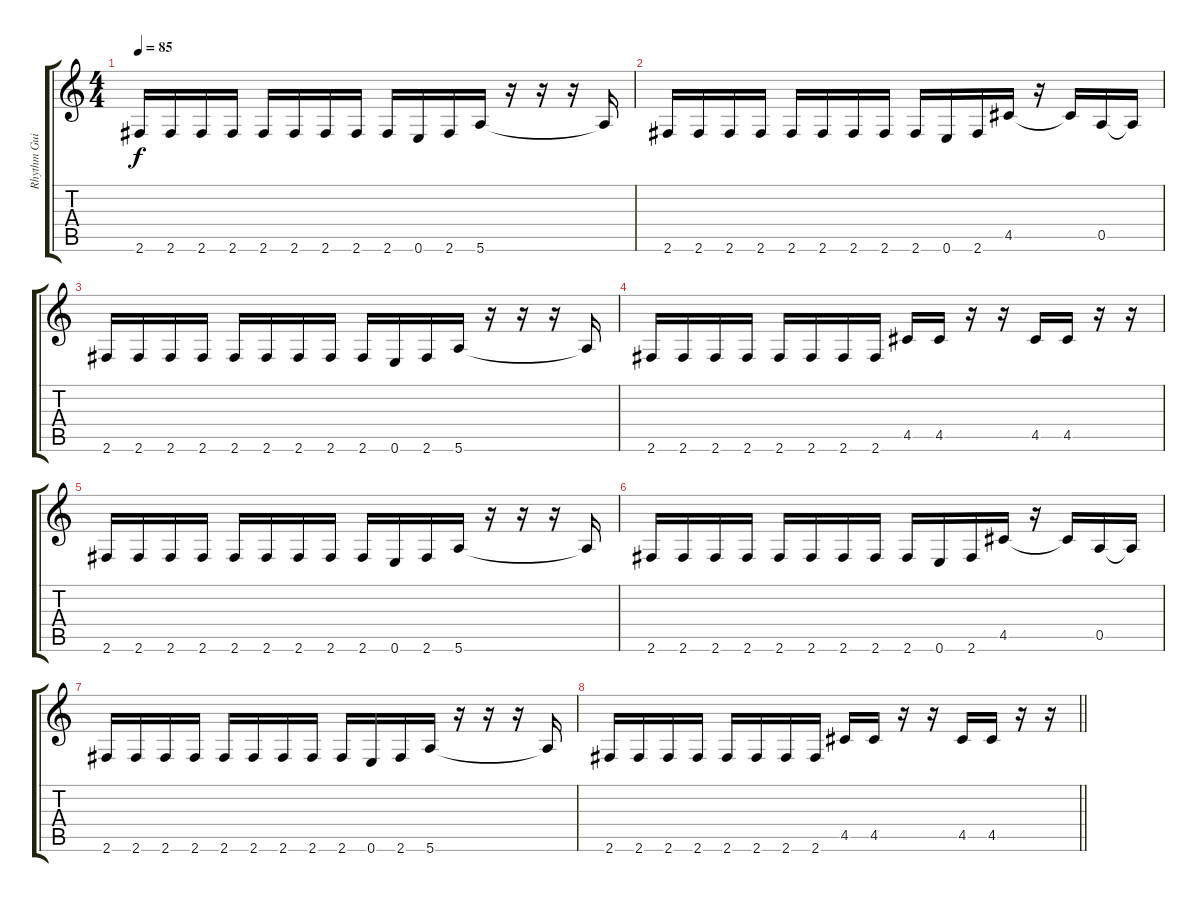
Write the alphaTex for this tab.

\track ("Rhythm Guitar" "Rhythm Gui") {instrument distortionguitar}
\staff {score tabs}
\tuning (E4 B3 G3 D3 A2 E2) {hide}
\ts (4 4)
\tempo 85
\clef g2
\ks c
2.6.16{dy f} 2.6.16 2.6.16 2.6.16 2.6.16 2.6.16 2.6.16 2.6.16 2.6.16 0.6.16 2.6.16 5.6.16 r.16 r.16 r.16 5.6{t}.16 |
2.6.16 2.6.16 2.6.16 2.6.16 2.6.16 2.6.16 2.6.16 2.6.16 2.6.16 0.6.16 2.6.16 4.5.16 r.16 4.5{t}.16 0.5.16 0.5{t}.16 |
2.6.16 2.6.16 2.6.16 2.6.16 2.6.16 2.6.16 2.6.16 2.6.16 2.6.16 0.6.16 2.6.16 5.6.16 r.16 r.16 r.16 5.6{t}.16 |
2.6.16 2.6.16 2.6.16 2.6.16 2.6.16 2.6.16 2.6.16 2.6.16 4.5.16 4.5.16 r.16 r.16 4.5.16 4.5.16 r.16 r.16 |
2.6.16 2.6.16 2.6.16 2.6.16 2.6.16 2.6.16 2.6.16 2.6.16 2.6.16 0.6.16 2.6.16 5.6.16 r.16 r.16 r.16 5.6{t}.16 |
2.6.16 2.6.16 2.6.16 2.6.16 2.6.16 2.6.16 2.6.16 2.6.16 2.6.16 0.6.16 2.6.16 4.5.16 r.16 4.5{t}.16 0.5.16 0.5{t}.16 |
2.6.16 2.6.16 2.6.16 2.6.16 2.6.16 2.6.16 2.6.16 2.6.16 2.6.16 0.6.16 2.6.16 5.6.16 r.16 r.16 r.16 5.6{t}.16 |
\barLineRight lightlight
2.6.16 2.6.16 2.6.16 2.6.16 2.6.16 2.6.16 2.6.16 2.6.16 4.5.16 4.5.16 r.16 r.16 4.5.16 4.5.16 r.16 r.16
